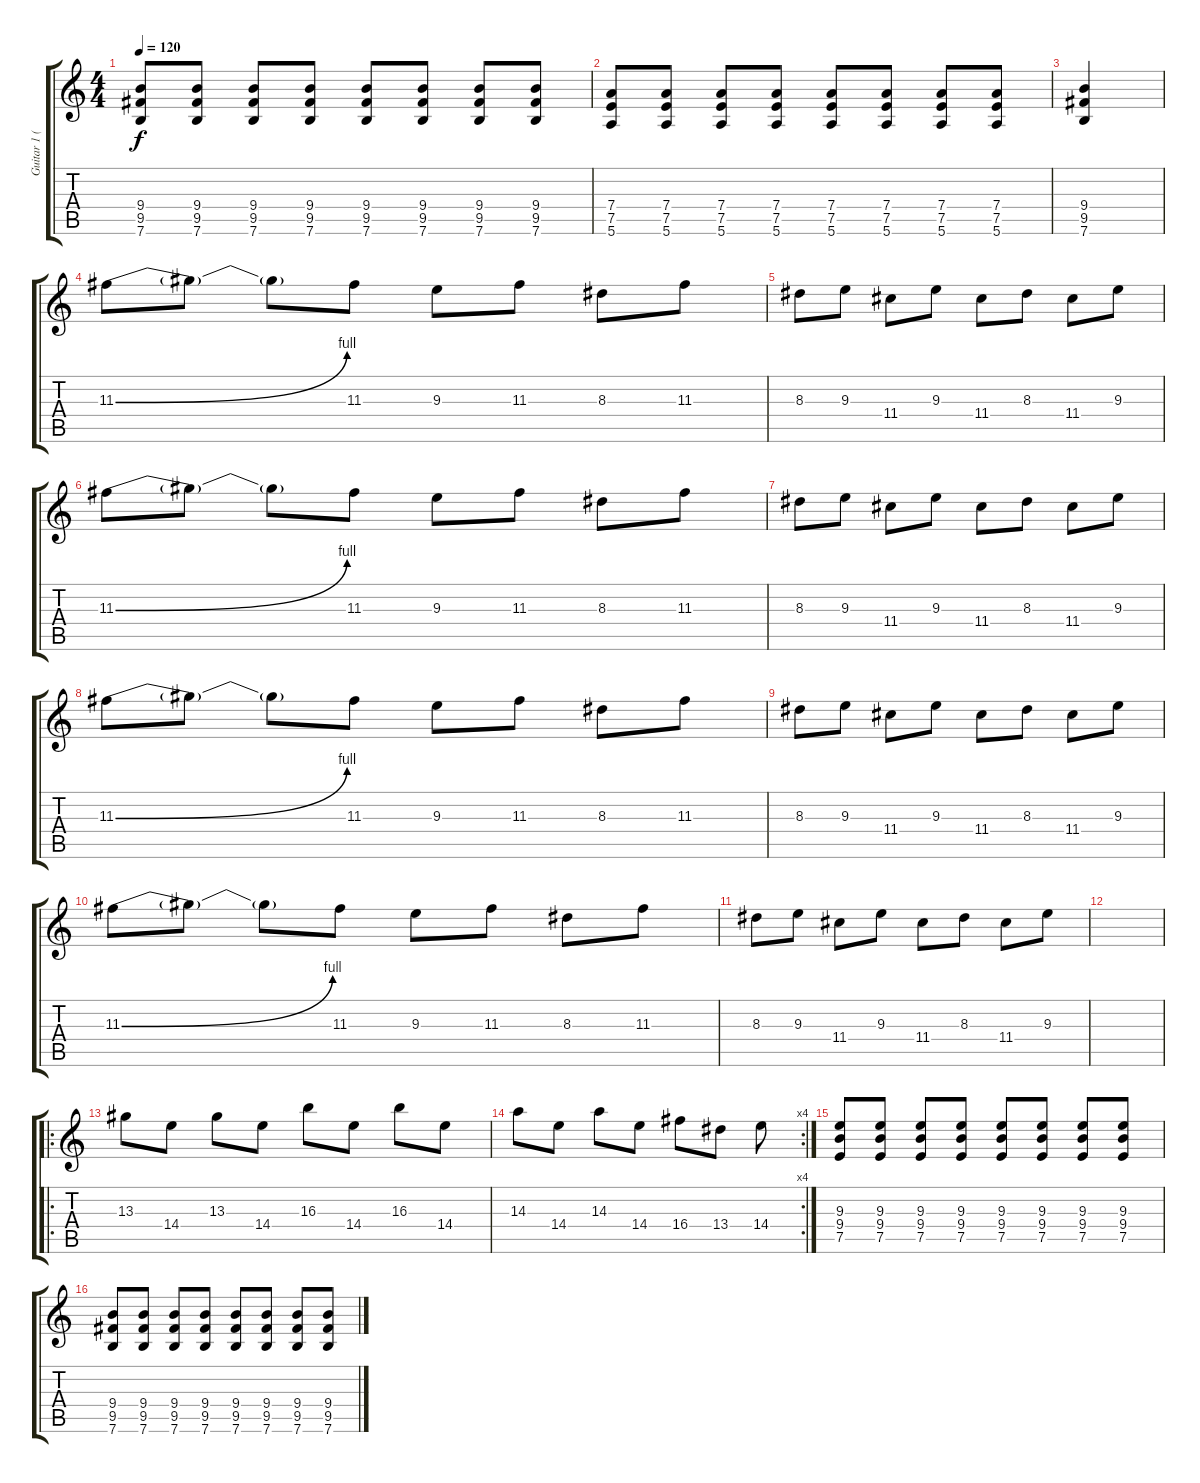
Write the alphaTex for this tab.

\track ("Guitar 1 (Lead)" "Guitar 1 (") {instrument overdrivenguitar}
\staff {score tabs}
\tuning (E4 B3 G3 D3 A2 E2) {hide}
\ts (4 4)
\tempo 120
\clef g2
\ks c
(9.4 9.5 7.6).8{dy f} (9.4 9.5 7.6).8 (9.4 9.5 7.6).8 (9.4 9.5 7.6).8 (9.4 9.5 7.6).8 (9.4 9.5 7.6).8 (9.4 9.5 7.6).8 (9.4 9.5 7.6).8 |
(7.4 7.5 5.6).8 (7.4 7.5 5.6).8 (7.4 7.5 5.6).8 (7.4 7.5 5.6).8 (7.4 7.5 5.6).8 (7.4 7.5 5.6).8 (7.4 7.5 5.6).8 (7.4 7.5 5.6).8 |
(9.4 9.5 7.6).4 |
11.3{be (bend 0 0 60 4)}.8 11.3{t}.8 11.3{t}.8 11.3.8 9.3.8 11.3.8 8.3.8 11.3.8 |
8.3.8 9.3.8 11.4.8 9.3.8 11.4.8 8.3.8 11.4.8 9.3.8 |
11.3{be (bend 0 0 60 4)}.8 11.3{t}.8 11.3{t}.8 11.3.8 9.3.8 11.3.8 8.3.8 11.3.8 |
8.3.8 9.3.8 11.4.8 9.3.8 11.4.8 8.3.8 11.4.8 9.3.8 |
11.3{be (bend 0 0 60 4)}.8 11.3{t}.8 11.3{t}.8 11.3.8 9.3.8 11.3.8 8.3.8 11.3.8 |
8.3.8 9.3.8 11.4.8 9.3.8 11.4.8 8.3.8 11.4.8 9.3.8 |
11.3{be (bend 0 0 60 4)}.8 11.3{t}.8 11.3{t}.8 11.3.8 9.3.8 11.3.8 8.3.8 11.3.8 |
8.3.8 9.3.8 11.4.8 9.3.8 11.4.8 8.3.8 11.4.8 9.3.8 |
|
\ro
13.3.8 14.4.8 13.3.8 14.4.8 16.3.8 14.4.8 16.3.8 14.4.8 |
\rc 4
14.3.8 14.4.8 14.3.8 14.4.8 16.4.8 13.4.8 14.4.8 |
(9.3 9.4 7.5).8 (9.3 9.4 7.5).8 (9.3 9.4 7.5).8 (9.3 9.4 7.5).8 (9.3 9.4 7.5).8 (9.3 9.4 7.5).8 (9.3 9.4 7.5).8 (9.3 9.4 7.5).8 |
(9.4 9.5 7.6).8 (9.4 9.5 7.6).8 (9.4 9.5 7.6).8 (9.4 9.5 7.6).8 (9.4 9.5 7.6).8 (9.4 9.5 7.6).8 (9.4 9.5 7.6).8 (9.4 9.5 7.6).8
